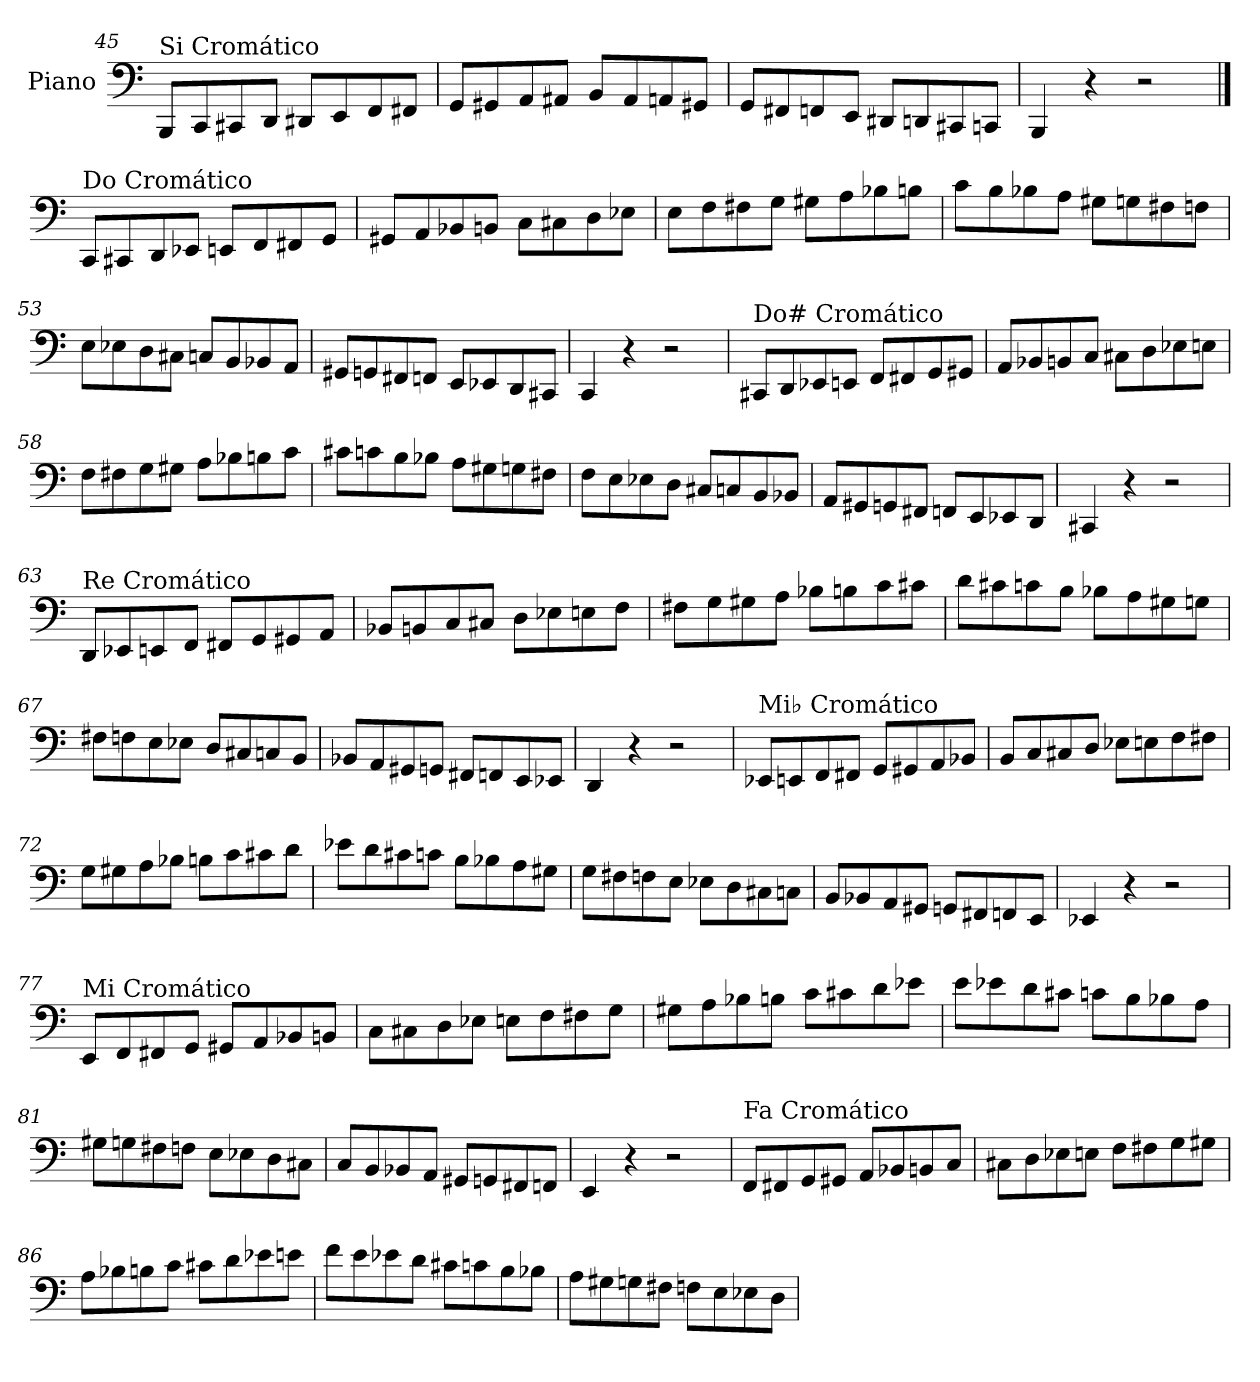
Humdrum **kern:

**kern
*part1
*staff1
*I"Piano
*I'Pno.
!!LO:LB:g=z
*clefF4
*k[]
=45
!LO:TX:a:t=Si Cromático
8BBB/L
8CC/
8CC#X/
8DD/J
8DD#X/L
8EE/
8FF/
8FF#X/J
=46
8GG/L
8GG#X/
8AA/
8AA#X/J
8BB/L
8AA#/
8AAn/
8GG#X/J
=47
8GG/L
8FF#X/
8FFn/
8EE/J
8DD#X/L
8DDn/
8CC#X/
8CCn/J
=48
4BBB/
4r
2r
!!LO:PB:g=z
==49
!LO:TX:a:t=Do Cromático
8CC/L
8CC#X/
8DD/
8EE-X/J
8EEn/L
8FF/
8FF#X/
8GG/J
=50
8GG#X/L
8AA/
8BB-X/
8BBn/J
8C\L
8C#X\
8D\
8E-X\J
=51
8E\L
8F\
8F#X\
8G\J
8G#X\L
8A\
8B-X\
8Bn\J
!!LO:LB:g=z
=52
8c\L
8B\
8B-X\
8A\J
8G#X\L
8Gn\
8F#X\
8Fn\J
=53
8E\L
8E-X\
8D\
8C#X\J
8Cn/L
8BB/
8BB-X/
8AA/J
=54
8GG#X/L
8GGn/
8FF#X/
8FFn/J
8EE/L
8EE-X/
8DD/
8CC#X/J
=55
4CC/
4r
2r
!!LO:LB:g=z
=56
!LO:TX:a:t=Do# Cromático
8CC#X/L
8DD/
8EE-X/
8EEn/J
8FF/L
8FF#X/
8GG/
8GG#X/J
=57
8AA/L
8BB-X/
8BBn/
8C/J
8C#X\L
8D\
8E-X\
8En\J
=58
8F\L
8F#X\
8G\
8G#X\J
8A\L
8B-X\
8Bn\
8c\J
!!LO:LB:g=z
=59
8c#X\L
8cn\
8B\
8B-X\J
8A\L
8G#X\
8Gn\
8F#X\J
=60
8F\L
8E\
8E-X\
8D\J
8C#X/L
8Cn/
8BB/
8BB-X/J
=61
8AA/L
8GG#X/
8GGn/
8FF#X/J
8FFn/L
8EE/
8EE-X/
8DD/J
=62
4CC#X/
4r
2r
!!LO:LB:g=z
=63
!LO:TX:a:t=Re Cromático
8DD/L
8EE-X/
8EEn/
8FF/J
8FF#X/L
8GG/
8GG#X/
8AA/J
=64
8BB-X/L
8BBn/
8C/
8C#X/J
8D\L
8E-X\
8En\
8F\J
=65
8F#X\L
8G\
8G#X\
8A\J
8B-X\L
8Bn\
8c\
8c#X\J
!!LO:LB:g=z
=66
8d\L
8c#X\
8cn\
8B\J
8B-X\L
8A\
8G#X\
8Gn\J
=67
8F#X\L
8Fn\
8E\
8E-X\J
8D/L
8C#X/
8Cn/
8BB/J
=68
8BB-X/L
8AA/
8GG#X/
8GGn/J
8FF#X/L
8FFn/
8EE/
8EE-X/J
=69
4DD/
4r
2r
!!LO:LB:g=z
=70
!LO:TX:a:t=Mi♭ Cromático
8EE-X/L
8EEn/
8FF/
8FF#X/J
8GG/L
8GG#X/
8AA/
8BB-X/J
=71
8BB/L
8C/
8C#X/
8D/J
8E-X\L
8En\
8F\
8F#X\J
=72
8G\L
8G#X\
8A\
8B-X\J
8Bn\L
8c\
8c#X\
8d\J
!!LO:LB:g=z
=73
8e-X\L
8d\
8c#X\
8cn\J
8B\L
8B-X\
8A\
8G#X\J
=74
8G\L
8F#X\
8Fn\
8E\J
8E-X\L
8D\
8C#X\
8Cn\J
=75
8BB/L
8BB-X/
8AA/
8GG#X/J
8GGn/L
8FF#X/
8FFn/
8EE/J
=76
4EE-X/
4r
2r
!!LO:LB:g=z
=77
!LO:TX:a:t=Mi Cromático
8EE/L
8FF/
8FF#X/
8GG/J
8GG#X/L
8AA/
8BB-X/
8BBn/J
=78
8C\L
8C#X\
8D\
8E-X\J
8En\L
8F\
8F#X\
8G\J
=79
8G#X\L
8A\
8B-X\
8Bn\J
8c\L
8c#X\
8d\
8e-X\J
!!LO:LB:g=z
=80
8e\L
8e-X\
8d\
8c#X\J
8cn\L
8B\
8B-X\
8A\J
=81
8G#X\L
8Gn\
8F#X\
8Fn\J
8E\L
8E-X\
8D\
8C#X\J
=82
8C/L
8BB/
8BB-X/
8AA/J
8GG#X/L
8GGn/
8FF#X/
8FFn/J
=83
4EE/
4r
2r
!!LO:LB:g=z
=84
!LO:TX:a:t=Fa Cromático
8FF/L
8FF#X/
8GG/
8GG#X/J
8AA/L
8BB-X/
8BBn/
8C/J
=85
8C#X\L
8D\
8E-X\
8En\J
8F\L
8F#X\
8G\
8G#X\J
=86
8A\L
8B-X\
8Bn\
8c\J
8c#X\L
8d\
8e-X\
8en\J
!!LO:LB:g=z
=87
8f\L
8e\
8e-X\
8d\J
8c#X\L
8cn\
8B\
8B-X\J
=88
8A\L
8G#X\
8Gn\
8F#X\J
8Fn\L
8E\
8E-X\
8D\J
=
*-
